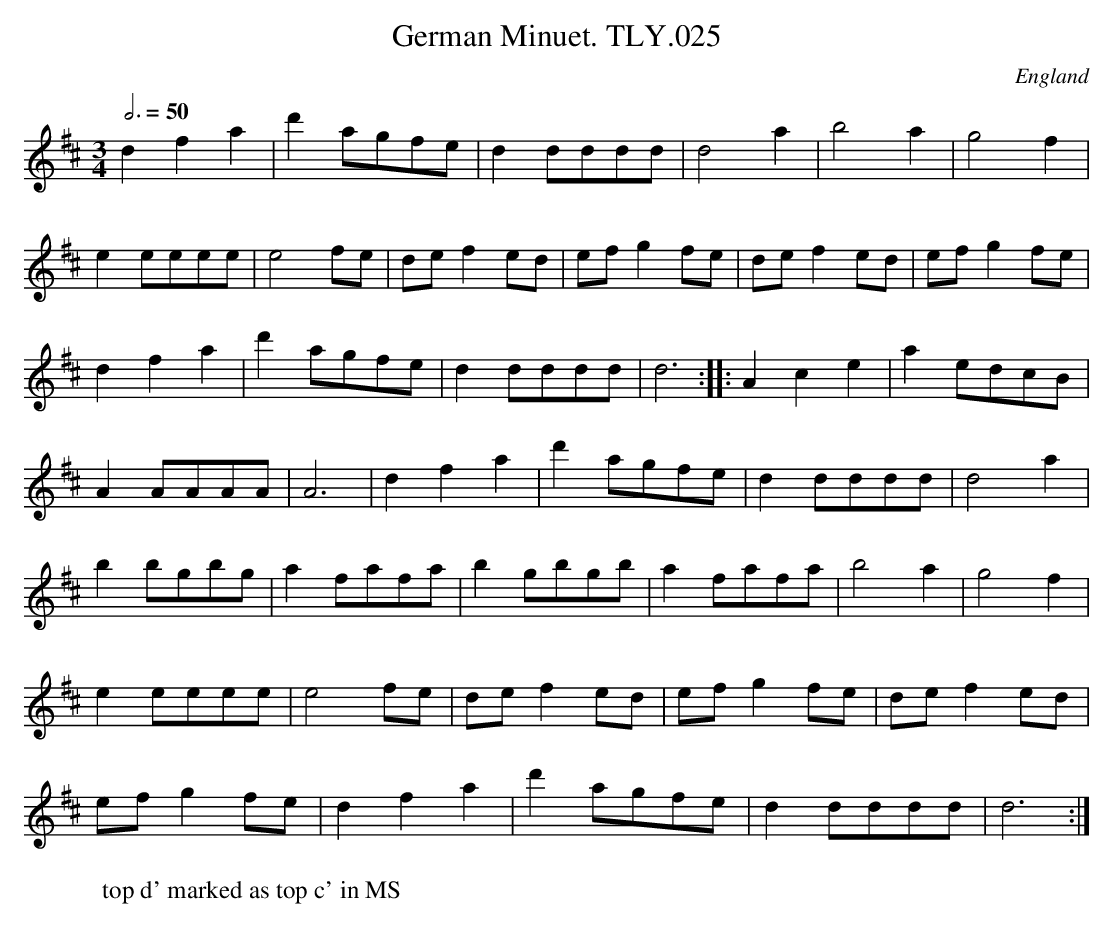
X:1
T:German Minuet. TLY.025
M:3/4
L:1/8
Q:3/4=50
O:England
W: top d' marked as top c' in MS
K:D major
d2f2a2|d'2 agfe|d2 dddd|d4 a2|b4a2|g4f2|!
e2 eeee|e4 fe|de f2 ed|ef g2 fe|de f2 ed| ef g2 fe|!
d2 f2 a2|d'2 agfe|d2 dddd|d6::A2c2e2|a2 edcB|!
A2 AAAA|A6|d2f2a2|d'2 agfe|d2 dddd|d4 a2|!
b2 bgbg|a2fafa|b2 gbgb|a2fafa|b4a2|g4f2|!
e2 eeee|e4 fe|de f2 ed|ef g2 fe|de f2 ed|!
ef g2 fe| d2 f2 a2|d'2 agfe|d2 dddd|d6:|
